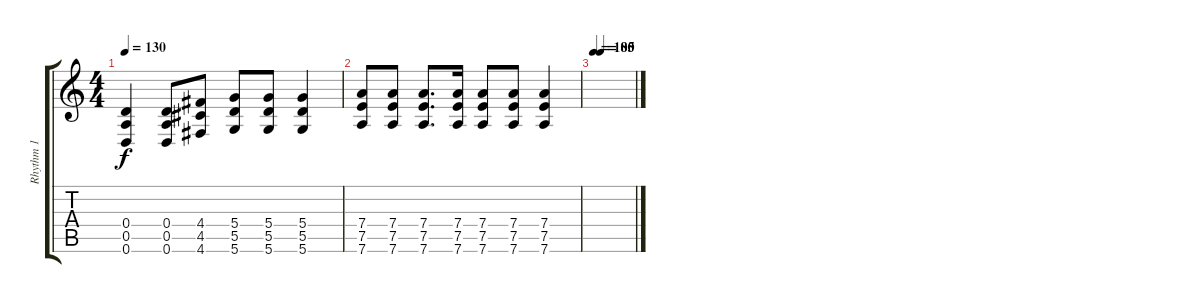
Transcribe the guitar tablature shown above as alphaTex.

\track ("Rhythm 1" "Rhythm 1") {instrument distortionguitar}
\staff {score tabs}
\tuning (E4 B3 G3 D3 A2 D2) {hide}
\ts (4 4)
\tempo 130
\clef g2
\ks c
(0.4 0.5 0.6).4{dy f} (0.4 0.5 0.6).8 (4.4 4.5 4.6).8 (5.4 5.5 5.6).8 (5.4 5.5 5.6).8 (5.4 5.5 5.6).4 |
(7.4 7.5 7.6).8 (7.4 7.5 7.6).8 (7.4 7.5 7.6).8{d} (7.4 7.5 7.6).16 (7.4 7.5 7.6).8 (7.4 7.5 7.6).8 (7.4 7.5 7.6).4 |
\tempo 100
\tempo (85 0.16666666666666666)
